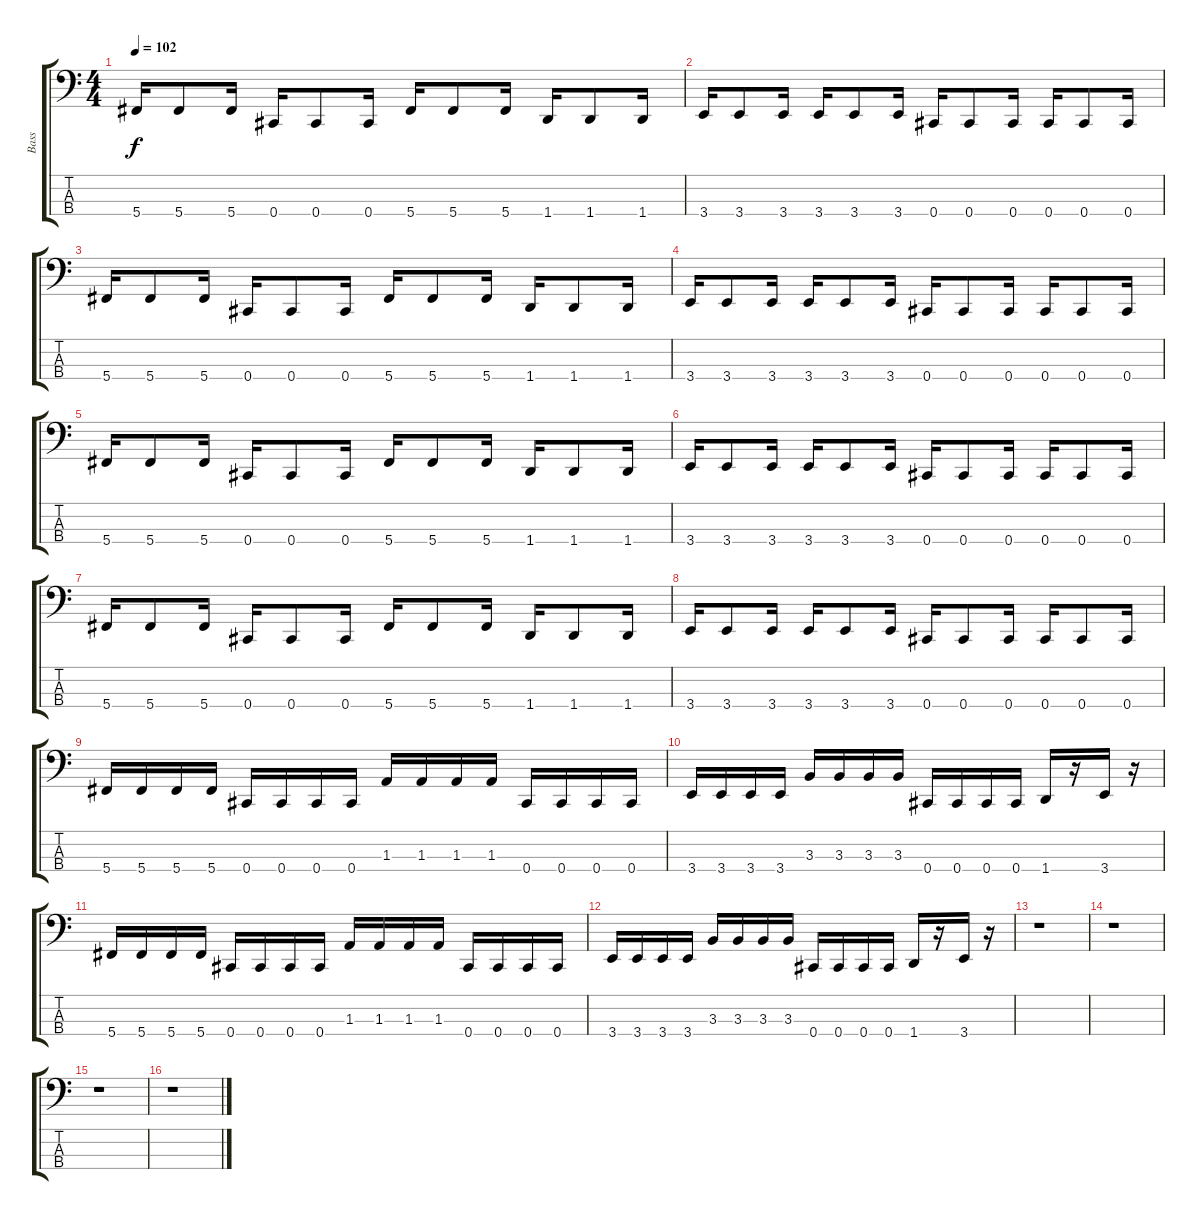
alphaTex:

\track ("Bass" "Bass") {instrument electricbasspick}
\staff {score tabs}
\tuning (Gb2 Db2 Ab1 Db1) {hide}
\ts (4 4)
\tempo 102
\clef f4
\ks c
5.4.16{dy f} 5.4.8 5.4.16 0.4.16 0.4.8 0.4.16 5.4.16 5.4.8 5.4.16 1.4.16 1.4.8 1.4.16 |
3.4.16 3.4.8 3.4.16 3.4.16 3.4.8 3.4.16 0.4.16 0.4.8 0.4.16 0.4.16 0.4.8 0.4.16 |
5.4.16 5.4.8 5.4.16 0.4.16 0.4.8 0.4.16 5.4.16 5.4.8 5.4.16 1.4.16 1.4.8 1.4.16 |
3.4.16 3.4.8 3.4.16 3.4.16 3.4.8 3.4.16 0.4.16 0.4.8 0.4.16 0.4.16 0.4.8 0.4.16 |
5.4.16 5.4.8 5.4.16 0.4.16 0.4.8 0.4.16 5.4.16 5.4.8 5.4.16 1.4.16 1.4.8 1.4.16 |
3.4.16 3.4.8 3.4.16 3.4.16 3.4.8 3.4.16 0.4.16 0.4.8 0.4.16 0.4.16 0.4.8 0.4.16 |
5.4.16 5.4.8 5.4.16 0.4.16 0.4.8 0.4.16 5.4.16 5.4.8 5.4.16 1.4.16 1.4.8 1.4.16 |
3.4.16 3.4.8 3.4.16 3.4.16 3.4.8 3.4.16 0.4.16 0.4.8 0.4.16 0.4.16 0.4.8 0.4.16 |
5.4.16 5.4.16 5.4.16 5.4.16 0.4.16 0.4.16 0.4.16 0.4.16 1.3.16 1.3.16 1.3.16 1.3.16 0.4.16 0.4.16 0.4.16 0.4.16 |
3.4.16 3.4.16 3.4.16 3.4.16 3.3.16 3.3.16 3.3.16 3.3.16 0.4.16 0.4.16 0.4.16 0.4.16 1.4.16 r.16 3.4.16 r.16 |
5.4.16 5.4.16 5.4.16 5.4.16 0.4.16 0.4.16 0.4.16 0.4.16 1.3.16 1.3.16 1.3.16 1.3.16 0.4.16 0.4.16 0.4.16 0.4.16 |
3.4.16 3.4.16 3.4.16 3.4.16 3.3.16 3.3.16 3.3.16 3.3.16 0.4.16 0.4.16 0.4.16 0.4.16 1.4.16 r.16 3.4.16 r.16 |
r.1 |
r.1 |
r.1 |
r.1
